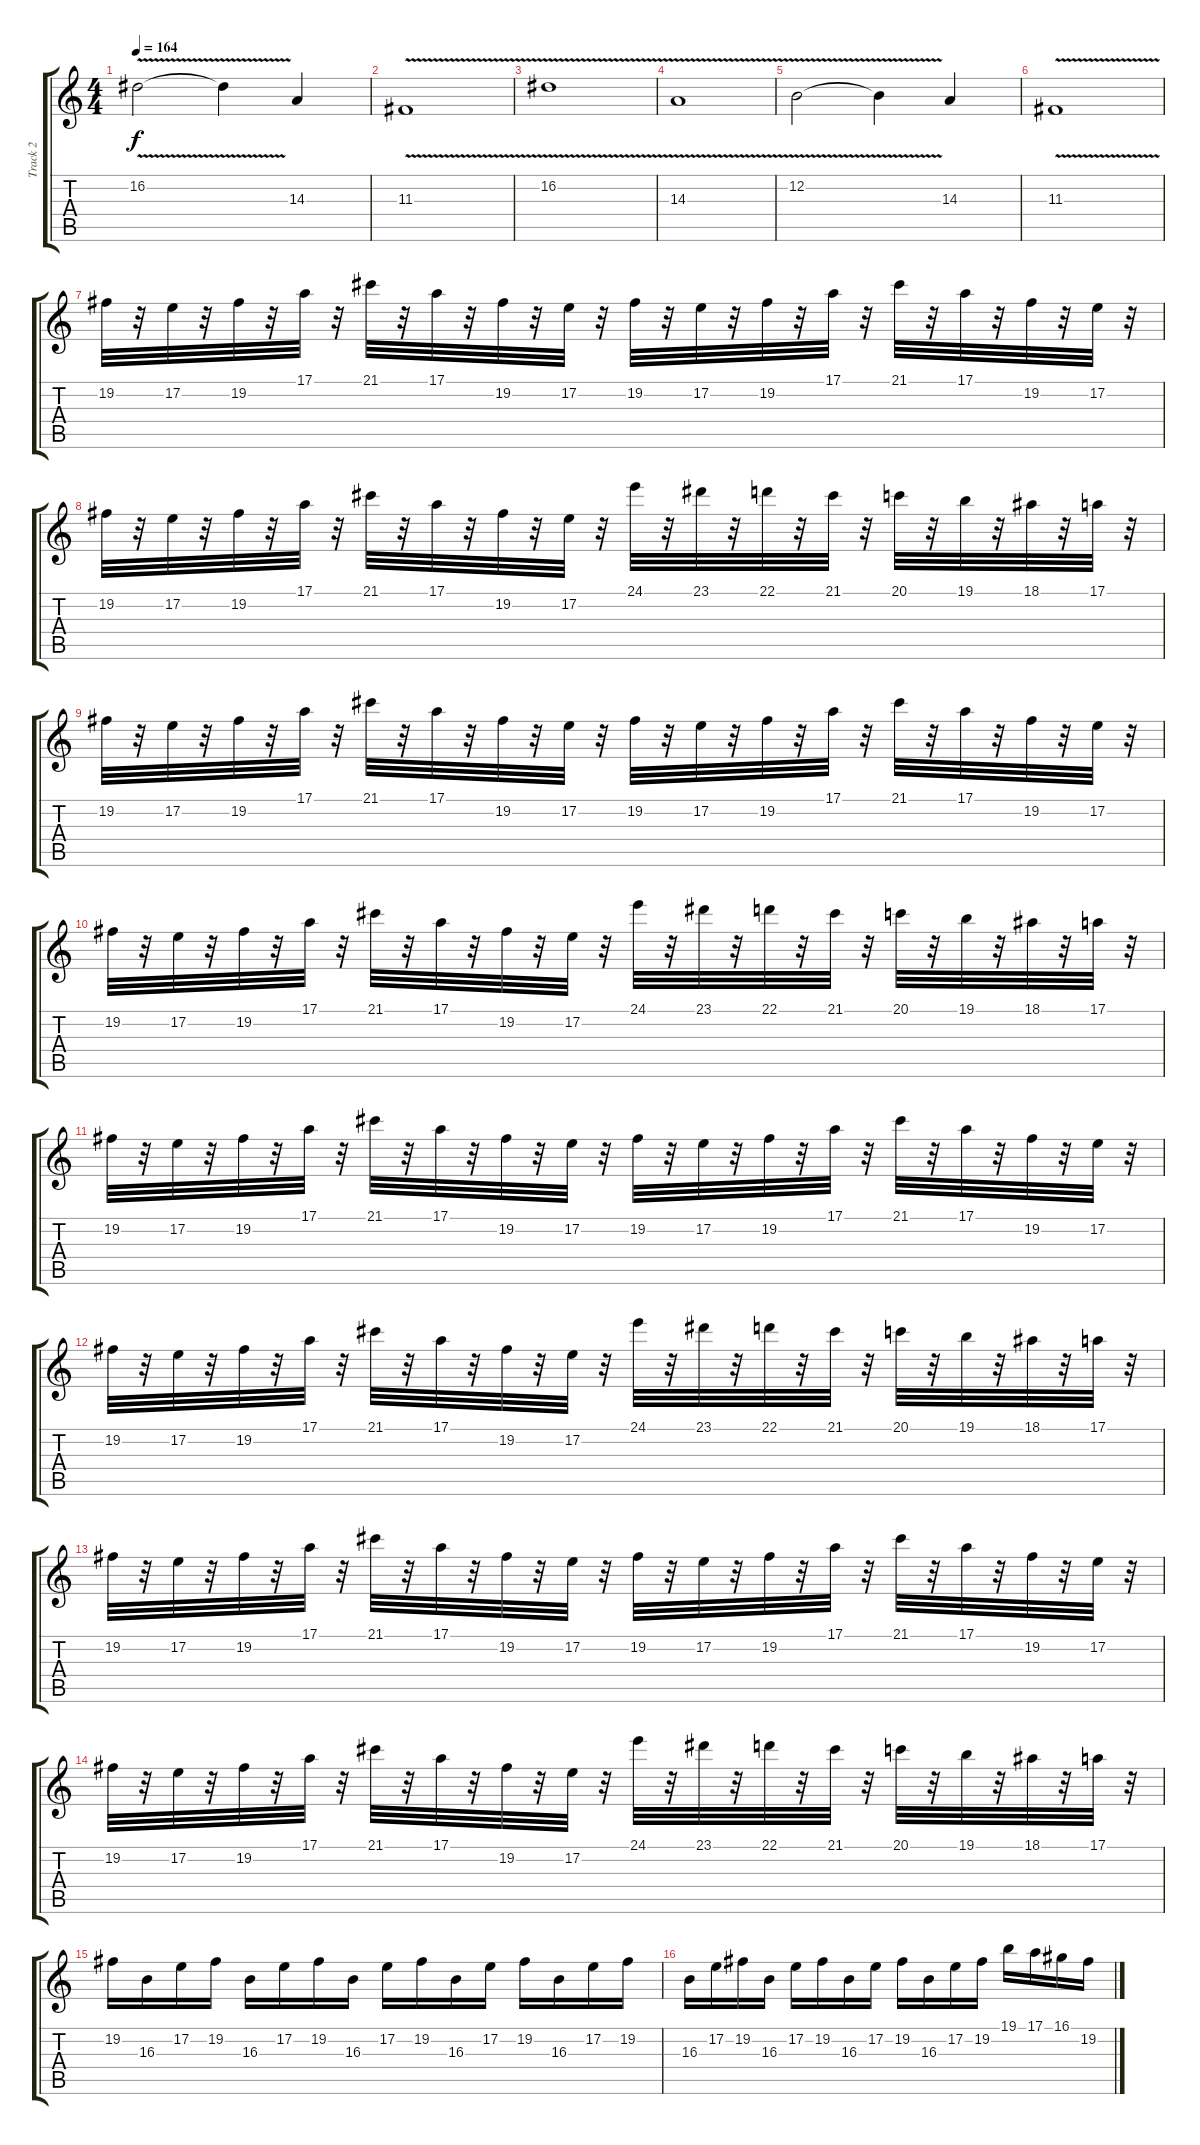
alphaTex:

\track ("Track 2" "Track 2") {instrument lead5charang}
\staff {score tabs}
\tuning (E4 B3 G3 D3 A2 E2) {hide}
\ts (4 4)
\tempo 164
\clef g2
\ks c
16.2{v}.2{dy f} 16.2{t}.4 14.3.4 |
11.3{v}.1 |
16.2{v}.1 |
14.3{v}.1 |
12.2{v}.2 12.2{t}.4 14.3.4 |
11.3{v}.1 |
19.2.32 r.32 17.2.32 r.32 19.2.32 r.32 17.1.32 r.32 21.1.32 r.32 17.1.32 r.32 19.2.32 r.32 17.2.32 r.32 19.2.32 r.32 17.2.32 r.32 19.2.32 r.32 17.1.32 r.32 21.1.32 r.32 17.1.32 r.32 19.2.32 r.32 17.2.32 r.32 |
19.2.32 r.32 17.2.32 r.32 19.2.32 r.32 17.1.32 r.32 21.1.32 r.32 17.1.32 r.32 19.2.32 r.32 17.2.32 r.32 24.1.32 r.32 23.1.32 r.32 22.1.32 r.32 21.1.32 r.32 20.1.32 r.32 19.1.32 r.32 18.1.32 r.32 17.1.32 r.32 |
19.2.32 r.32 17.2.32 r.32 19.2.32 r.32 17.1.32 r.32 21.1.32 r.32 17.1.32 r.32 19.2.32 r.32 17.2.32 r.32 19.2.32 r.32 17.2.32 r.32 19.2.32 r.32 17.1.32 r.32 21.1.32 r.32 17.1.32 r.32 19.2.32 r.32 17.2.32 r.32 |
19.2.32 r.32 17.2.32 r.32 19.2.32 r.32 17.1.32 r.32 21.1.32 r.32 17.1.32 r.32 19.2.32 r.32 17.2.32 r.32 24.1.32 r.32 23.1.32 r.32 22.1.32 r.32 21.1.32 r.32 20.1.32 r.32 19.1.32 r.32 18.1.32 r.32 17.1.32 r.32 |
19.2.32 r.32 17.2.32 r.32 19.2.32 r.32 17.1.32 r.32 21.1.32 r.32 17.1.32 r.32 19.2.32 r.32 17.2.32 r.32 19.2.32 r.32 17.2.32 r.32 19.2.32 r.32 17.1.32 r.32 21.1.32 r.32 17.1.32 r.32 19.2.32 r.32 17.2.32 r.32 |
19.2.32 r.32 17.2.32 r.32 19.2.32 r.32 17.1.32 r.32 21.1.32 r.32 17.1.32 r.32 19.2.32 r.32 17.2.32 r.32 24.1.32 r.32 23.1.32 r.32 22.1.32 r.32 21.1.32 r.32 20.1.32 r.32 19.1.32 r.32 18.1.32 r.32 17.1.32 r.32 |
19.2.32 r.32 17.2.32 r.32 19.2.32 r.32 17.1.32 r.32 21.1.32 r.32 17.1.32 r.32 19.2.32 r.32 17.2.32 r.32 19.2.32 r.32 17.2.32 r.32 19.2.32 r.32 17.1.32 r.32 21.1.32 r.32 17.1.32 r.32 19.2.32 r.32 17.2.32 r.32 |
19.2.32 r.32 17.2.32 r.32 19.2.32 r.32 17.1.32 r.32 21.1.32 r.32 17.1.32 r.32 19.2.32 r.32 17.2.32 r.32 24.1.32 r.32 23.1.32 r.32 22.1.32 r.32 21.1.32 r.32 20.1.32 r.32 19.1.32 r.32 18.1.32 r.32 17.1.32 r.32 |
19.2.16 16.3.16 17.2.16 19.2.16 16.3.16 17.2.16 19.2.16 16.3.16 17.2.16 19.2.16 16.3.16 17.2.16 19.2.16 16.3.16 17.2.16 19.2.16 |
16.3.16 17.2.16 19.2.16 16.3.16 17.2.16 19.2.16 16.3.16 17.2.16 19.2.16 16.3.16 17.2.16 19.2.16 19.1.16 17.1.16 16.1.16 19.2.16
